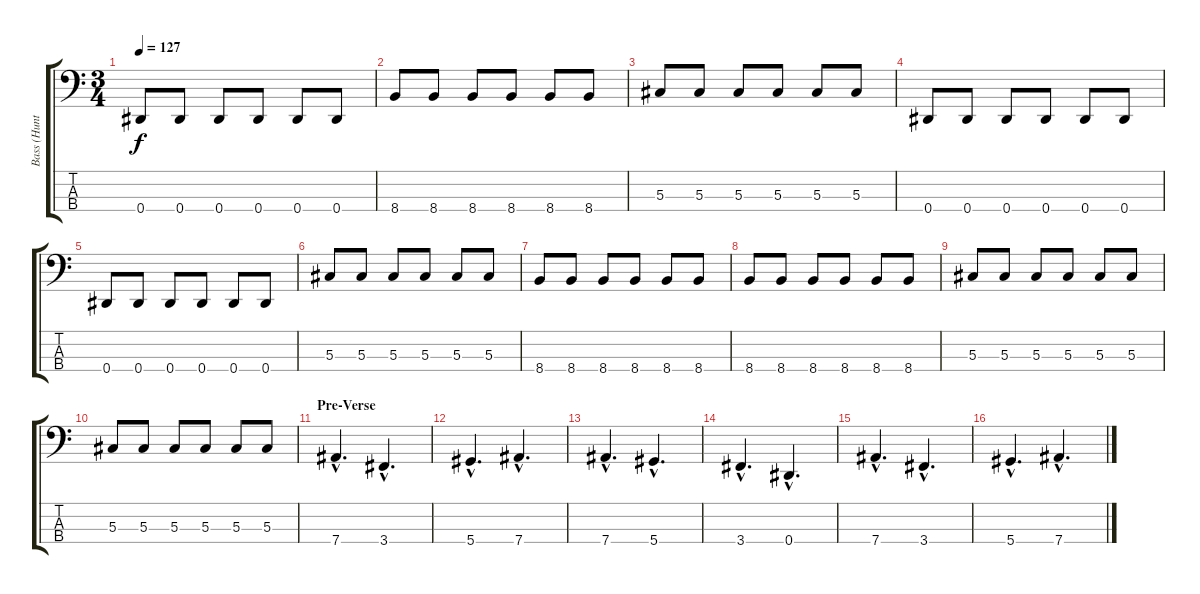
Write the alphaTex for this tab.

\track ("Bass (Hunter)" "Bass (Hunt") {instrument electricbasspick}
\staff {score tabs}
\tuning (Gb2 Db2 Ab1 Eb1) {hide}
\ts (3 4)
\tempo 127
\clef f4
\ks c
0.4.8{dy f} 0.4.8 0.4.8 0.4.8 0.4.8 0.4.8 |
8.4.8 8.4.8 8.4.8 8.4.8 8.4.8 8.4.8 |
5.3.8 5.3.8 5.3.8 5.3.8 5.3.8 5.3.8 |
0.4.8 0.4.8 0.4.8 0.4.8 0.4.8 0.4.8 |
0.4.8 0.4.8 0.4.8 0.4.8 0.4.8 0.4.8 |
5.3.8 5.3.8 5.3.8 5.3.8 5.3.8 5.3.8 |
8.4.8 8.4.8 8.4.8 8.4.8 8.4.8 8.4.8 |
8.4.8 8.4.8 8.4.8 8.4.8 8.4.8 8.4.8 |
5.3.8 5.3.8 5.3.8 5.3.8 5.3.8 5.3.8 |
5.3.8 5.3.8 5.3.8 5.3.8 5.3.8 5.3.8 |
\section ("" "Pre-Verse")
7.4{hac}.4{d} 3.4{hac}.4{d} |
5.4{hac}.4{d} 7.4{hac}.4{d} |
7.4{hac}.4{d} 5.4{hac}.4{d} |
3.4{hac}.4{d} 0.4{hac}.4{d} |
7.4{hac}.4{d} 3.4{hac}.4{d} |
5.4{hac}.4{d} 7.4{hac}.4{d}
